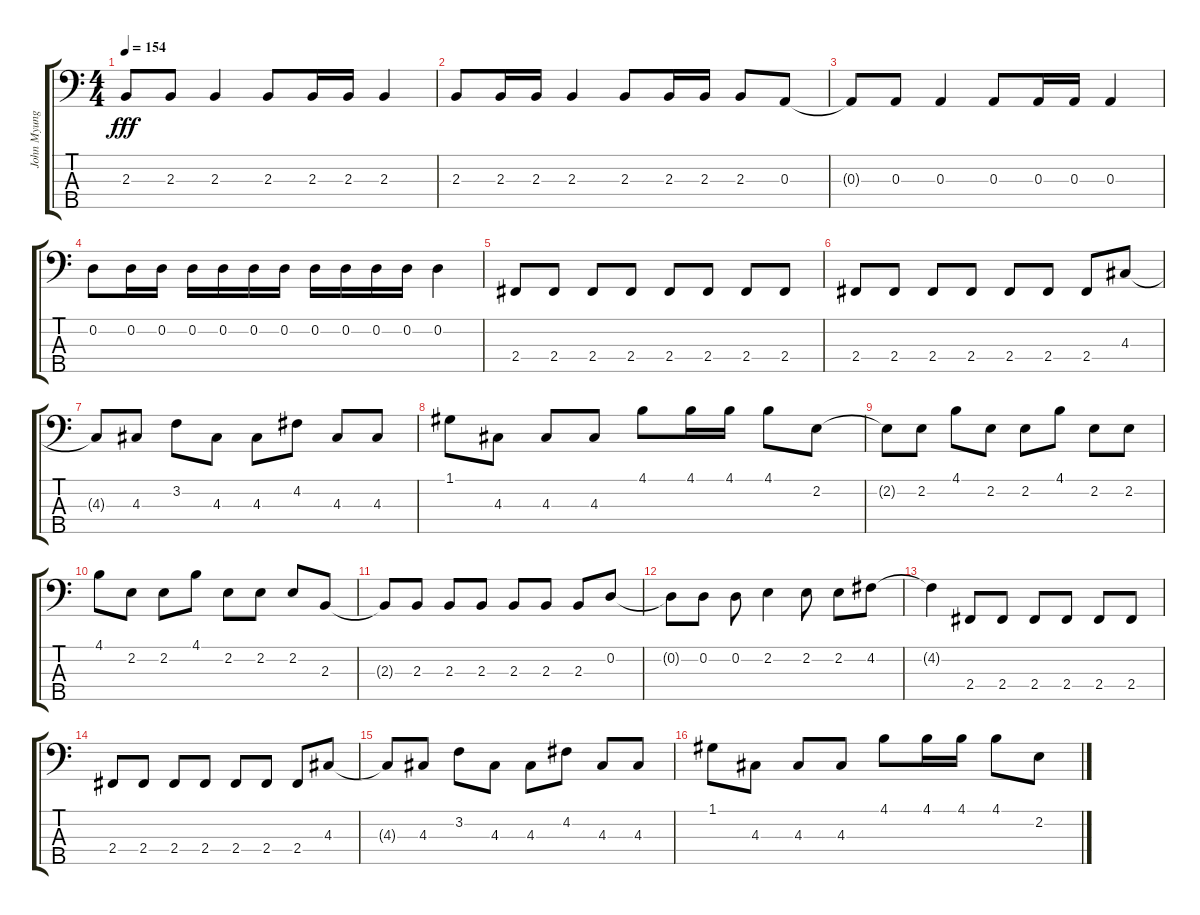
\track ("John Myung" "John Myung") {instrument electricbassfinger}
\staff {score tabs}
\tuning (G2 D2 A1 E1 B0) {hide}
\ts (4 4)
\tempo 154
\clef f4
\ks c
2.3{t}.8{dy fff} 2.3.8 2.3.4 2.3.8 2.3.16 2.3.16 2.3.4 |
2.3.8 2.3.16 2.3.16 2.3.4 2.3.8 2.3.16 2.3.16 2.3.8 0.3.8 |
0.3{t}.8 0.3.8 0.3.4 0.3.8 0.3.16 0.3.16 0.3.4 |
0.2.8 0.2.16 0.2.16 0.2.16 0.2.16 0.2.16 0.2.16 0.2.16 0.2.16 0.2.16 0.2.16 0.2.4 |
2.4.8 2.4.8 2.4.8 2.4.8 2.4.8 2.4.8 2.4.8 2.4.8 |
2.4.8 2.4.8 2.4.8 2.4.8 2.4.8 2.4.8 2.4.8 4.3.8 |
4.3{t}.8 4.3.8 3.2.8 4.3.8 4.3.8 4.2.8 4.3.8 4.3.8 |
1.1.8 4.3.8 4.3.8 4.3.8 4.1.8 4.1.16 4.1.16 4.1.8 2.2.8 |
2.2{t}.8 2.2.8 4.1.8 2.2.8 2.2.8 4.1.8 2.2.8 2.2.8 |
4.1.8 2.2.8 2.2.8 4.1.8 2.2.8 2.2.8 2.2.8 2.3.8 |
2.3{t}.8 2.3.8 2.3.8 2.3.8 2.3.8 2.3.8 2.3.8 0.2.8 |
0.2{t}.8 0.2.8 0.2.8 2.2.4 2.2.8 2.2.8 4.2.8 |
4.2{t}.4 2.4.8 2.4.8 2.4.8 2.4.8 2.4.8 2.4.8 |
2.4.8 2.4.8 2.4.8 2.4.8 2.4.8 2.4.8 2.4.8 4.3.8 |
4.3{t}.8 4.3.8 3.2.8 4.3.8 4.3.8 4.2.8 4.3.8 4.3.8 |
1.1.8 4.3.8 4.3.8 4.3.8 4.1.8 4.1.16 4.1.16 4.1.8 2.2.8
